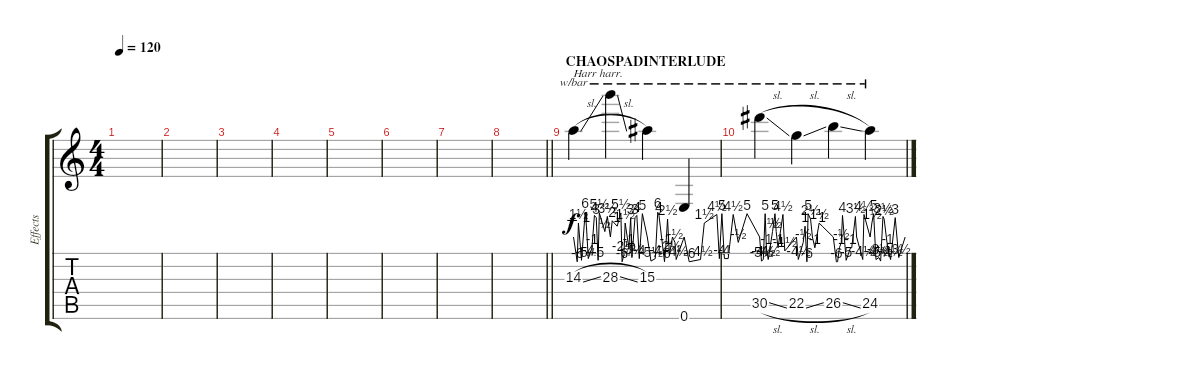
\track ("Effects" "Effects") {instrument guitarharmonics}
\staff {score tabs}
\tuning (E4 B3 G3 D3 A2 E2) {hide}
\ts (4 4)
\tempo 120
\clef g2
\ks c
|
|
|
|
|
|
|
\barLineRight lightlight
|
\section ("" "CHAOSPADINTERLUDE")
14.3{sl}.4{tbe (custom default 0 0 6 -24 8 6 13 -20 19 24 21 4 24 -16 30 -4 34 16 37 12 40 -20 42 22 51 2 55 14 60 0) txt "Harr harr."} 28.3{sl}.4{tbe (custom default 0 0 3 8 11 4 17 22 19 -24 22 -10 24 6 30 -4 33 12 35 -14 40 12 43 16 47 -16 52 20 60 0)} 15.3.4{tbe (custom default 0 0 6 -22 13 -16 17 24 19 16 28 -24 30 -4 33 10 36 -10 41 0 45 -2 47 -18 60 0)} 0.6.4{tbe (custom default 0 0 4 -24 13 -18 16 6 26 18 28 -16 30 20 32 -16 35 -16 39 18 43 -2 50 20 60 0)} |
30.5{sl}.4{tbe (custom default 0 0 3 -22 6 -18 9 20 11 -4 14 -18 21 2 25 20 27 2 30 -4 38 18 41 -6 60 0)} 22.5{sl}.4{tbe (custom default 0 0 3 -18 11 -2 14 4 17 -24 19 20 23 10 26 0 30 -4 37 6 42 4 60 0)} 26.5{sl}.4{tbe (custom default 0 0 5 -24 7 -24 10 -4 13 -2 15 16 21 -20 28 -4 30 -4 36 14 38 0 48 -18 50 18 60 0)} 24.5.4{tbe (custom default 0 0 3 6 6 20 10 -18 15 -14 18 -22 22 14 24 10 30 -4 35 -18 43 12 49 -14 60 0)}
